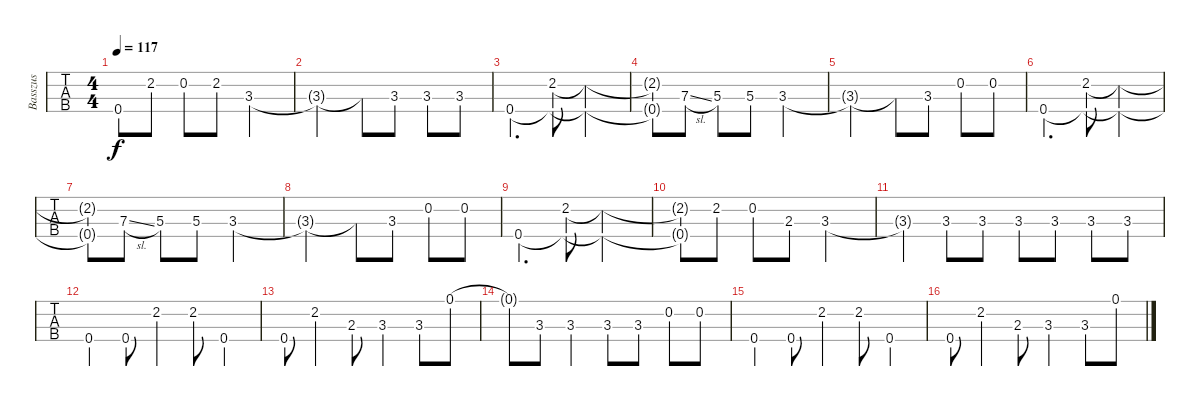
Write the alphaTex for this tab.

\track ("Basszus" "Basszus") {instrument electricbassfinger}
\staff {tabs}
\tuning (G2 D2 A1 E1) {hide}
\ts (4 4)
\tempo 117
\clef f4
\ks c
0.4.8{dy f} 2.2.8 0.2.8 2.2.8 3.3.2 |
3.3{t}.2 3.3{t}.8 3.3.8 3.3.8 3.3.8 |
0.4.4{d} (2.2 0.4{t}).8 (2.2{t} 0.4{t}).2 |
(2.2{t} 0.4{t}).8 7.3{sl}.8 5.3.8 5.3.8 3.3.2 |
3.3{t}.2 3.3{t}.8 3.3.8 0.2.8 0.2.8 |
0.4.4{d} (2.2 0.4{t}).8 (2.2{t} 0.4{t}).2 |
(2.2{t} 0.4{t}).8 7.3{sl}.8 5.3.8 5.3.8 3.3.2 |
3.3{t}.2 3.3{t}.8 3.3.8 0.2.8 0.2.8 |
0.4.4{d} (2.2 0.4{t}).8 (2.2{t} 0.4{t}).2 |
(2.2{t} 0.4{t}).8 2.2.8 0.2.8 2.3.8 3.3.2 |
3.3{t}.4 3.3.8 3.3.8 3.3.8 3.3.8 3.3.8 3.3.8 |
0.4.4 0.4.8 2.2.4 2.2.8 0.4.4 |
0.4.8 2.2.4 2.3.8 3.3.4 3.3.8 0.1.8 |
0.1{t}.8 3.3.8 3.3.4 3.3.8 3.3.8 0.2.8 0.2.8 |
0.4.4 0.4.8 2.2.4 2.2.8 0.4.4 |
0.4.8 2.2.4 2.3.8 3.3.4 3.3.8 0.1.8
